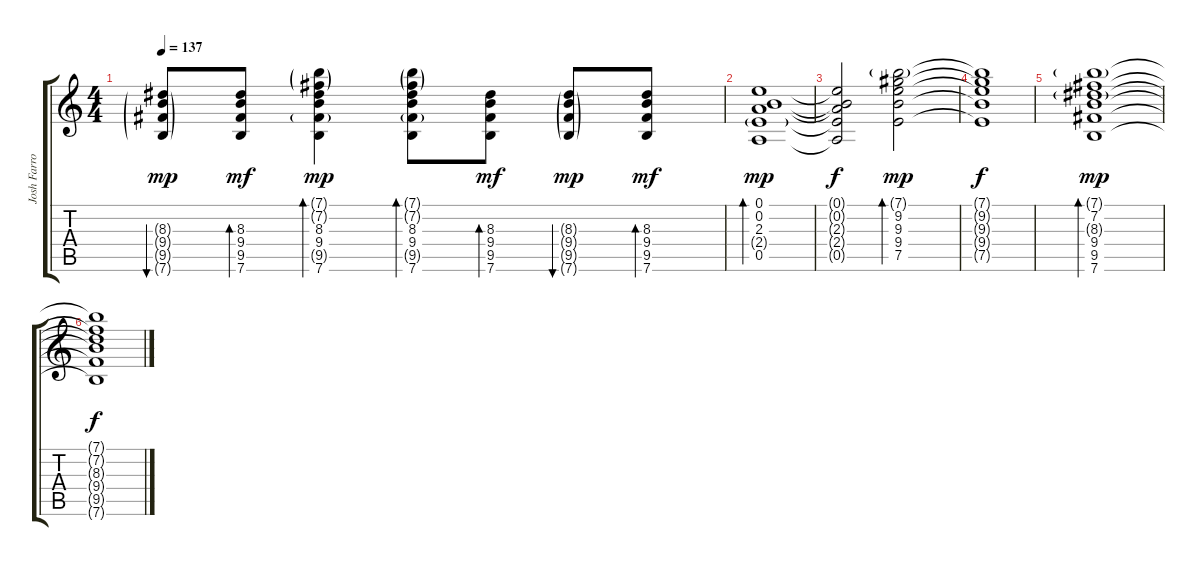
\track ("Josh Farro" "Josh Farro") {instrument acousticguitarsteel}
\staff {score tabs}
\tuning (E4 B3 G3 D3 A2 E2) {hide}
\ts (4 4)
\tempo 137
\clef g2
\ks c
(8.3{g} 9.4{g} 9.5{g} 7.6{g}).8{bu 60 dy mp} (8.3 9.4 9.5 7.6).8{bd 60 dy mf} (7.1{g} 7.2{g} 8.3 9.4 9.5{g} 7.6).4{bd 60 dy mp} (7.1{g} 7.2{g} 8.3 9.4 9.5{g} 7.6).8{bd 60} (8.3 9.4 9.5 7.6).8{bd 60 dy mf} (8.3{g} 9.4{g} 9.5{g} 7.6{g}).8{bu 60 dy mp} (8.3 9.4 9.5 7.6).8{bd 60 dy mf} |
(0.1 0.2 2.3 2.4{g} 0.5).1{bd 240 dy mp} |
(0.1{t} 0.2{t} 2.3{t} 2.4{t} 0.5{t}).2{dy f} (7.1{g} 9.2 9.3 9.4 7.5).2{bd 240 dy mp} |
(7.1{t} 9.2{t} 9.3{t} 9.4{t} 7.5{t}).1{dy f} |
(7.1{g} 7.2 8.3{g} 9.4 9.5 7.6).1{bd 240 dy mp} |
(7.1{t} 7.2{t} 8.3{t} 9.4{t} 9.5{t} 7.6{t}).1{dy f}
